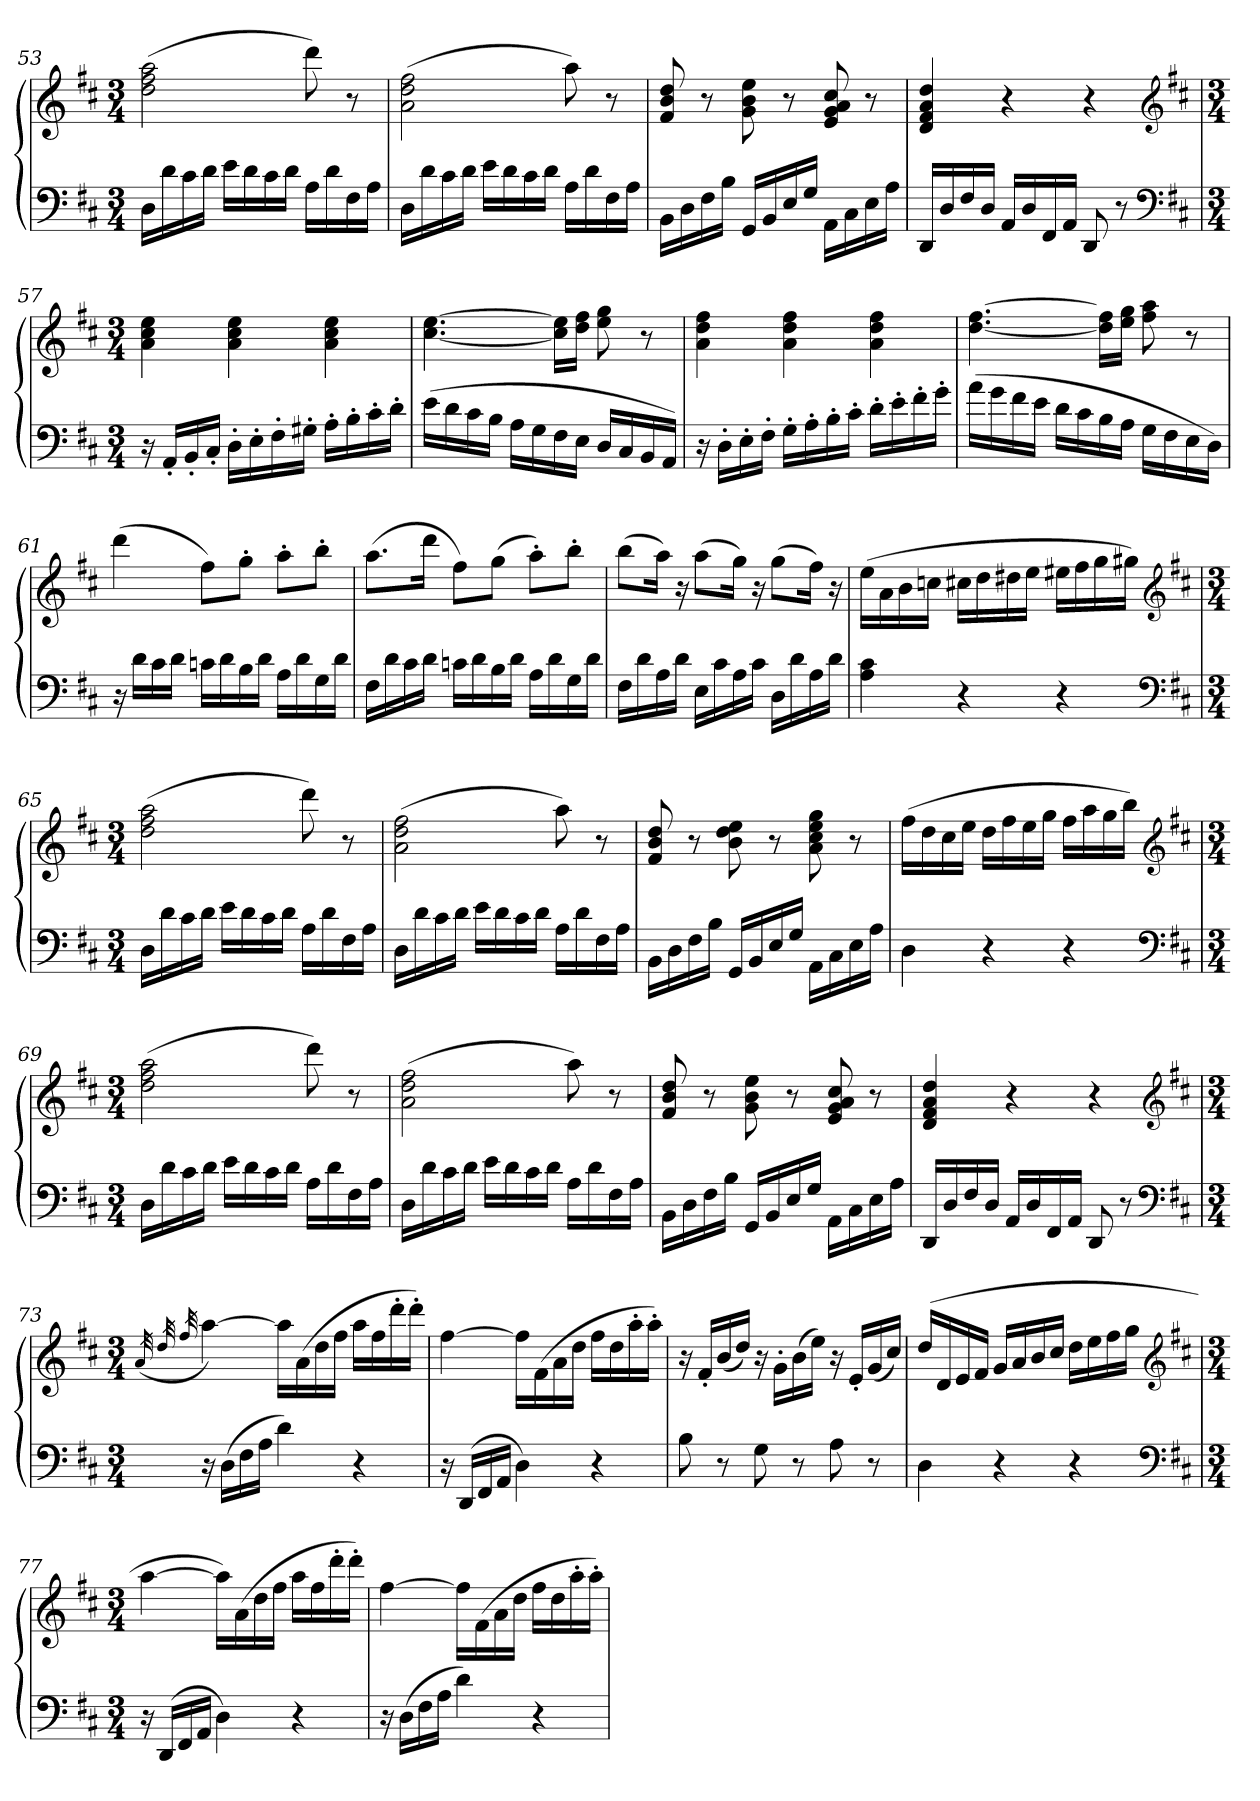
**kern	**kern
*part1	*part1
*staff2	*staff1
*clefF4	*clefG2
*k[f#c#]	*k[f#c#]
*D:	*D:
*M3/4	*M3/4
=53	=53
16DLL	(2dd 2ff# 2aa
16d	.
16c#	.
16dJJ	.
16eLL	.
16d	.
16c#	.
16dJJ	.
16ALL	8ddd)
16d	.
16F#	8r
16AJJ	.
=54	=54
16DLL	(2a 2dd 2ff#
16d	.
16c#	.
16dJJ	.
16eLL	.
16d	.
16c#	.
16dJJ	.
16ALL	8aa)
16d	.
16F#	8r
16AJJ	.
=55	=55
16BBLL	8f# 8b 8dd
16D	.
16F#	8r
16BJJ	.
16GGLL	8g 8b 8ee
16BB	.
16E	8r
16GJJ	.
16AALL	8e 8g 8a 8cc#
16C#	.
16E	8r
16AJJ	.
=56	=56
16DDLL	4d 4f# 4a 4dd
16D	.
16F#	.
16DJJ	.
16AALL	4r
16D	.
16FF#	.
16AAJJ	.
8DD	4r
8r	.
*clefF4	*clefG2
*k[f#c#]	*k[f#c#]
*D:	*D:
=57	=57
*M3/4	*M3/4
16r	4a 4cc# 4ee
16AA'LL	.
16BB'	.
16C#'JJ	.
16D'LL	4a 4cc# 4ee
16E'	.
16F#'	.
16G#X'JJ	.
16A'LL	4a 4cc# 4ee
16B'	.
16c#'	.
16d'JJ	.
=58	=58
(16eLL	[4.cc# [4.ee
16d	.
16c#	.
16BJJ	.
16ALL	.
16G	.
16F#	16cc#] 16ee]LL
16EJJ	16dd 16ff#JJ
16DLL	8ee 8gg
16C#	.
16BB	8r
16AAJJ)	.
=59	=59
16r	4a 4dd 4ff#
16D'LL	.
16E'	.
16F#'JJ	.
16G'LL	4a 4dd 4ff#
16A'	.
16B'	.
16c#'JJ	.
16d'LL	4a 4dd 4ff#
16e'	.
16f#'	.
16g'JJ	.
=60	=60
(16aLL	[4.dd [4.ff#
16g	.
16f#	.
16eJJ	.
16dLL	.
16c#	.
16B	16dd] 16ff#]LL
16AJJ	16ee 16ggJJ
16GLL	8ff# 8aa
16F#	.
16E	8r
16DJJ)	.
=61	=61
16r	(4ddd
16dLL	.
16c#	.
16dJJ	.
16cnLL	8ff#L)
16d	.
16B	8gg'J
16dJJ	.
16ALL	8aa'L
16d	.
16G	8bb'J
16dJJ	.
=62	=62
16F#LL	(8.aaL
16d	.
16c#	.
16dJJ	16dddJk
16cnLL	8ff#L)
16d	.
16B	(8ggJ
16dJJ	.
16ALL	8aa'L)
16d	.
16G	8bb'J
16dJJ	.
=63	=63
16F#LL	(8bbL
16d	.
16A	16aaJk)
16dJJ	16r
16ELL	(8aaL
16c#	.
16A	16ggJk)
16c#JJ	16r
16DLL	(8ggL
16d	.
16A	16ff#Jk)
16dJJ	16r
=64	=64
4A 4c#	(16eeLL
.	16a
.	16b
.	16ccnJJ
4r	16cc#XLL
.	16dd
.	16dd#X
.	16eeJJ
4r	16ee#XLL
.	16ff#
.	16gg
.	16gg#XJJ)
*clefF4	*clefG2
*k[f#c#]	*k[f#c#]
*D:	*D:
=65	=65
*M3/4	*M3/4
16DLL	(2dd 2ff# 2aa
16d	.
16c#	.
16dJJ	.
16eLL	.
16d	.
16c#	.
16dJJ	.
16ALL	8ddd)
16d	.
16F#	8r
16AJJ	.
=66	=66
16DLL	(2a 2dd 2ff#
16d	.
16c#	.
16dJJ	.
16eLL	.
16d	.
16c#	.
16dJJ	.
16ALL	8aa)
16d	.
16F#	8r
16AJJ	.
=67	=67
16BBLL	8f# 8b 8dd
16D	.
16F#	8r
16BJJ	.
16GGLL	8b 8dd 8ee
16BB	.
16E	8r
16GJJ	.
16AALL	8a 8cc# 8ee 8gg
16C#	.
16E	8r
16AJJ	.
=68	=68
4D	(16ff#LL
.	16dd
.	16cc#
.	16eeJJ
4r	16ddLL
.	16ff#
.	16ee
.	16ggJJ
4r	16ff#LL
.	16aa
.	16gg
.	16bbJJ)
*clefF4	*clefG2
*k[f#c#]	*k[f#c#]
*D:	*D:
=69	=69
*M3/4	*M3/4
16DLL	(2dd 2ff# 2aa
16d	.
16c#	.
16dJJ	.
16eLL	.
16d	.
16c#	.
16dJJ	.
16ALL	8ddd)
16d	.
16F#	8r
16AJJ	.
=70	=70
16DLL	(2a 2dd 2ff#
16d	.
16c#	.
16dJJ	.
16eLL	.
16d	.
16c#	.
16dJJ	.
16ALL	8aa)
16d	.
16F#	8r
16AJJ	.
=71	=71
16BBLL	8f# 8b 8dd
16D	.
16F#	8r
16BJJ	.
16GGLL	8g 8b 8ee
16BB	.
16E	8r
16GJJ	.
16AALL	8e 8g 8a 8cc#
16C#	.
16E	8r
16AJJ	.
=72	=72
16DDLL	4d 4f# 4a 4dd
16D	.
16F#	.
16DJJ	.
16AALL	4r
16D	.
16FF#	.
16AAJJ	.
8DD	4r
8r	.
*clefF4	*clefG2
*k[f#c#]	*k[f#c#]
*D:	*D:
=73	=73
*M3/4	*M3/4
.	(32qa
.	32qdd
.	32qff#
16r	[4aa)
(16DLL	.
16F#	.
16AJJ	.
4d)	16aaLL]
.	(16a
.	16dd
.	16ff#JJ
4r	16aaLL
.	16ff#
.	16ddd'
.	16ddd'JJ)
=74	=74
16r	[4ff#
(16DDLL	.
16FF#	.
16AAJJ	.
4D)	16ff#LL]
.	(16f#
.	16a
.	16ddJJ
4r	16ff#LL
.	16dd
.	16aa'
.	16aa'JJ)
=75	=75
8B	16r
.	16f#'LL
8r	(16b
.	16ddJJ)
8G	16r
.	16g'LL
8r	(16b
.	16eeJJ)
8A	16r
.	16e'LL
8r	(16g
.	16cc#JJ)
=76	=76
4D	(16ddLL
.	16d
.	16e
.	16f#JJ
4r	16gLL
.	16a
.	16b
.	16cc#JJ
4r	16ddLL
.	16ee
.	16ff#
.	16ggJJ
*clefF4	*clefG2
*k[f#c#]	*k[f#c#]
*D:	*D:
=77	=77
*M3/4	*M3/4
16r	[4aa
(16DDLL	.
16FF#	.
16AAJJ	.
4D)	16aaLL])
.	(16a
.	16dd
.	16ff#JJ
4r	16aaLL
.	16ff#
.	16ddd'
.	16ddd'JJ)
=78	=78
16r	[4ff#
(16DLL	.
16F#	.
16AJJ	.
4d)	16ff#LL]
.	(16f#
.	16a
.	16ddJJ
4r	16ff#LL
.	16dd
.	16aa'
.	16aa'JJ)
=	=
*-	*-
